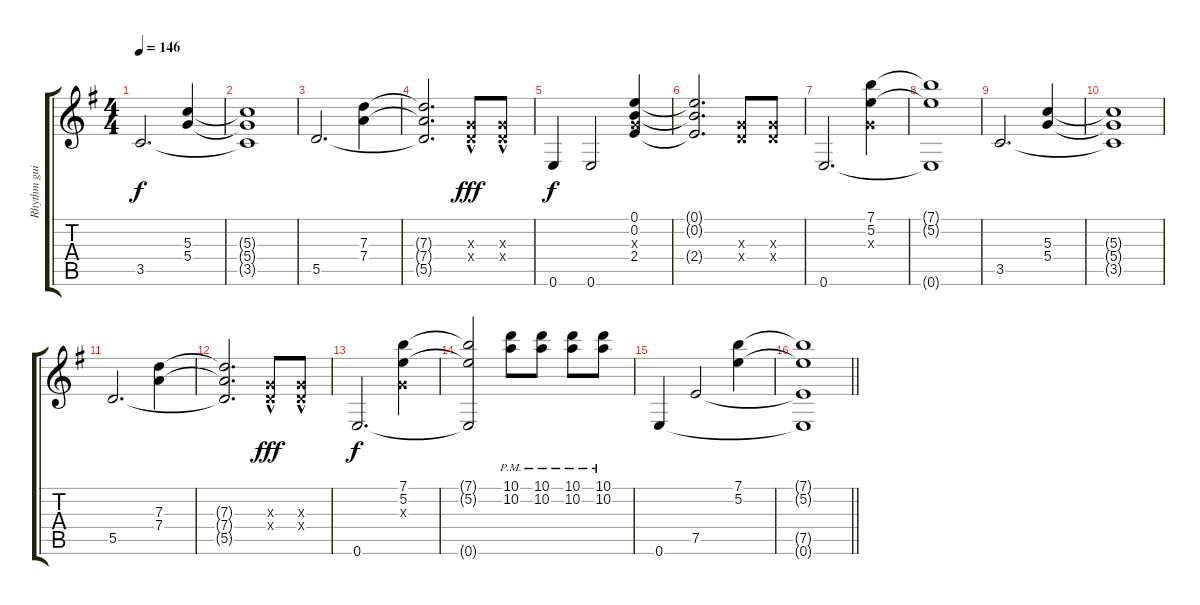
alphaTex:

\track ("Rhythm guitar" "Rhythm gui") {instrument distortionguitar}
\staff {score tabs}
\tuning (E4 B3 G3 D3 A2 E2) {hide}
\ts (4 4)
\tempo 146
\clef g2
\ks eminor
3.5.2{d dy f} (5.3 5.4).4 |
(5.3{t} 5.4{t} 3.5{t}).1 |
5.5.2{d} (7.3 7.4).4 |
(7.3{t} 7.4{t} 5.5{t}).2{d} (0.3{hac x} 0.4{hac x}).8{dy fff} (0.3{hac x} 0.4{hac x}).8 |
0.6.4{dy f} 0.6.2 (0.1 0.2 0.3{x} 2.4).4 |
(0.1{t} 0.2{t} 2.4{t}).2{d} (0.3{x} 0.4{x}).8 (0.3{x} 0.4{x}).8 |
0.6.2{d} (7.1 5.2 0.3{x}).4 |
(7.1{t} 5.2{t} 0.6{t}).1 |
3.5.2{d} (5.3 5.4).4 |
(5.3{t} 5.4{t} 3.5{t}).1 |
5.5.2{d} (7.3 7.4).4 |
(7.3{t} 7.4{t} 5.5{t}).2{d} (0.3{hac x} 0.4{hac x}).8{dy fff} (0.3{hac x} 0.4{hac x}).8{volume 9} |
0.6.2{d dy f volume 13} (7.1 5.2 0.3{x}).4 |
(7.1{t} 5.2{t} 0.6{t}).2 (10.1{pm} 10.2{pm}).8 (10.1{pm} 10.2).8 (10.1{pm} 10.2).8 (10.1{pm} 10.2{pm}).8 |
0.6.4 7.5.2 (7.1 5.2).4 |
\barLineRight lightlight
(7.1{t} 5.2{t} 7.5{t} 0.6{t}).1
